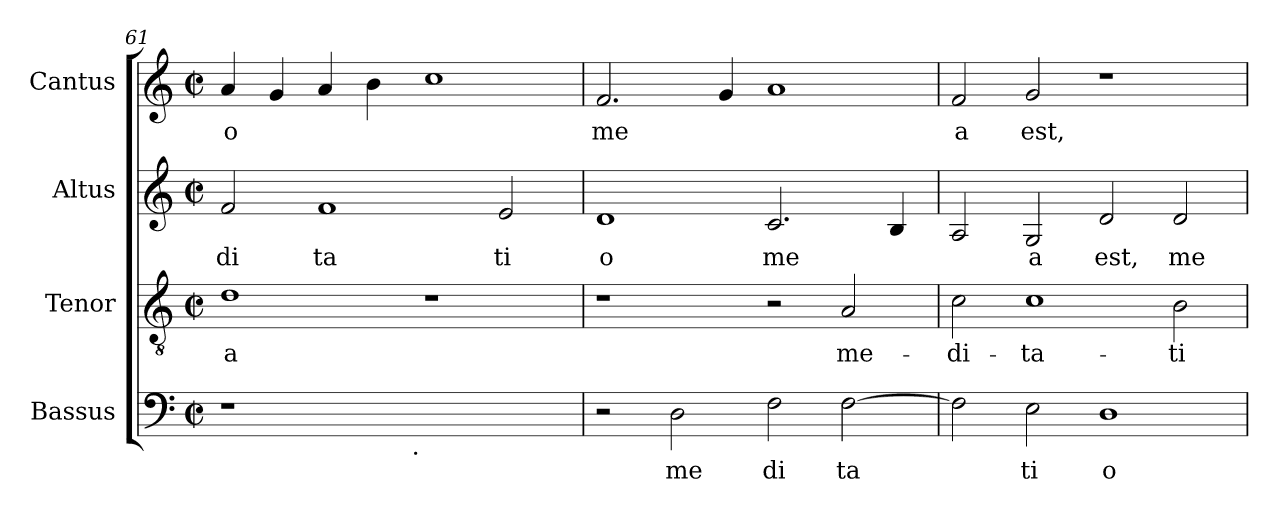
**kern	**text	**kern	**text	**kern	**text	**kern	**text
*part4	*part4	*part3	*part3	*part2	*part2	*part1	*part1
*staff4	*staff4	*staff3	*staff3	*staff2	*staff2	*staff1	*staff1
*I"Bassus	*	*I"Tenor	*	*I"Altus	*	*I"Cantus	*
*clefF4	*	*clefGv2	*	*clefG2	*	*clefG2	*
*k[]	*	*k[]	*	*k[]	*	*k[]	*
*C:	*	*C:	*	*C:	*	*C:	*
*M2/2	*	*M2/2	*	*M2/2	*	*M2/2	*
*met(c|)	*	*met(c|)	*	*met(c|)	*	*met(c|)	*
=61	=61	=61	=61	=61	=61	=61	=61
!	!	!	!LO:LY:b:cj	!	!LO:LY:b:cj	!	!LO:LY:b:cj
*^	*	*	*	*	*	*	*
1r	2ryy	.	1d	-a	2f/	di	4a/	o
!	!	!	!	!	!	!	!	!LO:LY:b:cj
.	.	.	.	.	.	.	4g/	.
!	!	!	!	!	!	!LO:LY:b:cj	!	!LO:LY:b:cj
.	4...ryy	.	.	.	1f	ta	4a/	.
!	!	!	!	!	!	!	!	!LO:LY:b:cj
.	.	.	.	.	.	.	4b\	.
!	!LO:TX:b:t=.	!	!	!	!	!	!	!
.	1ryy	.	.	.	.	.	.	.
!	!	!	!	!	!	!	!	!LO:LY:b:cj
1ryy	.	.	1r	.	.	.	1cc	.
!	!	!	!	!	!	!LO:LY:b:cj	!	!
.	.	.	.	.	2e/	ti	.	.
.	32ryy	.	.	.	.	.	.	.
=62	=62	=62	=62	=62	=62	=62	=62	=62
!	!	!	!	!	!	!LO:LY:b:cj	!	!LO:LY:b:cj
*v	*v	*	*	*	*	*	*	*
2r	.	1r	.	1d	o	2.f/	me
!	!LO:LY:b:cj	!	!	!	!	!	!
2D\	me	.	.	.	.	.	.
!	!	!	!	!	!	!	!LO:LY:b:cj
.	.	.	.	.	.	4g/	.
!	!LO:LY:b:cj	!	!	!	!LO:LY:b:cj	!	!LO:LY:b:cj
2F\	di	2r	.	2.c/	me	1a	.
!	!LO:LY:b:cj	!	!LO:LY:b:cj	!	!	!	!
[>2F\	ta	2A/	me-	.	.	.	.
!	!	!	!	!	!LO:LY:b:cj	!	!
.	.	.	.	4B/	.	.	.
=63	=63	=63	=63	=63	=63	=63	=63
!	!LO:LY:b:cj	!	!LO:LY:b:cj	!	!LO:LY:b:cj	!	!LO:LY:b:cj
2F\]	.	2c\	-di-	2A/	.	2f/	a
!	!LO:LY:b:cj	!	!LO:LY:b:cj	!	!LO:LY:b:cj	!	!LO:LY:b:cj
2E\	ti	1c	-ta-	2G/	a	2g/	est,
!	!LO:LY:b:cj	!	!	!	!LO:LY:b:cj	!	!
1D	o	.	.	2d/	est,	1r	.
!	!	!	!LO:LY:b:cj	!	!LO:LY:b:cj	!	!
.	.	2B\	-ti-	2d/	me	.	.
=	=	=	=	=	=	=	=
*-	*-	*-	*-	*-	*-	*-	*-
